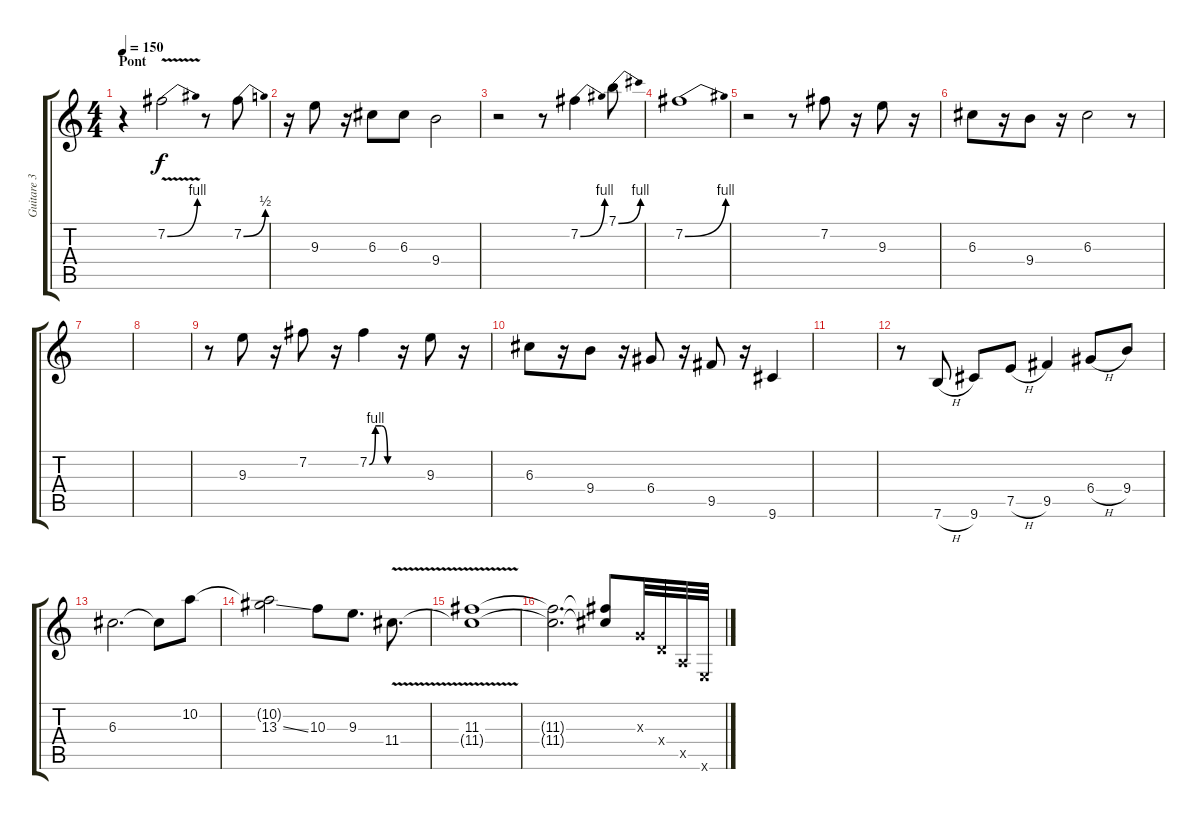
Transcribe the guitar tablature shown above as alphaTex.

\track ("Guitare 3" "Guitare 3") {instrument overdrivenguitar}
\staff {score tabs}
\tuning (E4 B3 G3 D3 A2 E2) {hide}
\ts (4 4)
\section ("" "Pont")
\tempo 150
\clef g2
\ks c
r.4{dy f} 7.2{be (bend 0 0 60 4) v}.2 r.8 7.2{be (bend 0 0 60 2)}.8 |
r.16 9.3.8 r.16 6.3.8 6.3.8 9.4.2 |
r.2 r.8 7.2{be (bend 0 0 60 4)}.4 7.1{be (bend 0 0 60 4)}.8 |
7.2{be (bend 0 0 60 4)}.1 |
r.2 r.8 7.2.8 r.16 9.3.8 r.16 |
6.3.8 r.16 9.4.8 r.16 6.3.2 r.8 |
|
|
r.8 9.3.8 r.16 7.2.8 r.16 7.2{be (custom 0 0 15 4 30 4 45 0 60 0)}.4 r.16 9.3.8 r.16 |
6.3.8 r.16 9.4.8 r.16 6.4.8 r.16 9.5.8 r.16 9.6.4 |
|
r.8 7.6{h}.8 9.6.8 7.5{h}.8 9.5.4 6.4{h}.8 9.4.8 |
6.3.2{d} 6.3{t}.8 10.2.8 |
(10.2{t} 13.3{ss}).2 10.3.8 9.3.8{d} 11.4{v}.8{d} |
(11.3 11.4{t}).1 |
(11.3{t} 11.4{t}).2{d} (11.3{t} 11.4{t}).8 0.3{x}.32 0.4{x}.32 0.5{x}.32 0.6{x}.32
